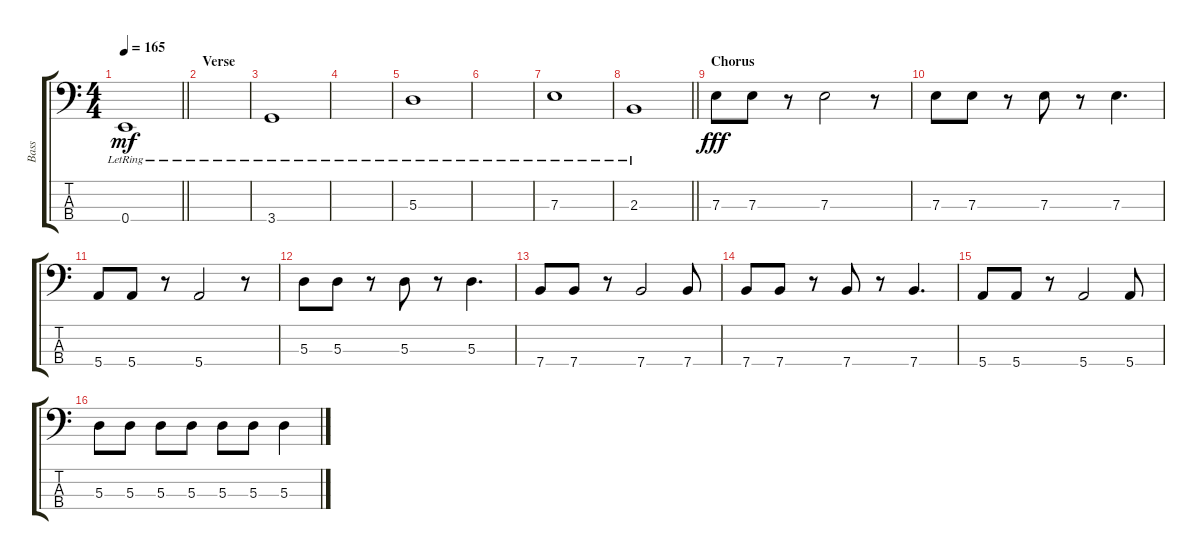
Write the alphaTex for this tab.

\track ("Bass" "Bass") {instrument synthbass2}
\staff {score tabs}
\tuning (G2 D2 A1 E1) {hide}
\ts (4 4)
\tempo 165
\clef f4
\barLineRight lightlight
\ks c
0.4{lr}.1{dy mf} |
\section ("" "Verse")
|
3.4{lr}.1 |
|
5.3{lr}.1 |
|
7.3{lr}.1 |
\barLineRight lightlight
2.3{lr}.1 |
\section ("" "Chorus")
7.3.8{dy fff} 7.3.8 r.8 7.3.2 r.8 |
7.3.8 7.3.8 r.8 7.3.8 r.8 7.3.4{d} |
5.4.8 5.4.8 r.8 5.4.2 r.8 |
5.3.8 5.3.8 r.8 5.3.8 r.8 5.3.4{d} |
7.4.8 7.4.8 r.8 7.4.2 7.4.8 |
7.4.8 7.4.8 r.8 7.4.8 r.8 7.4.4{d} |
5.4.8 5.4.8 r.8 5.4.2 5.4.8 |
5.3.8 5.3.8 5.3.8 5.3.8 5.3.8 5.3.8 5.3.4
